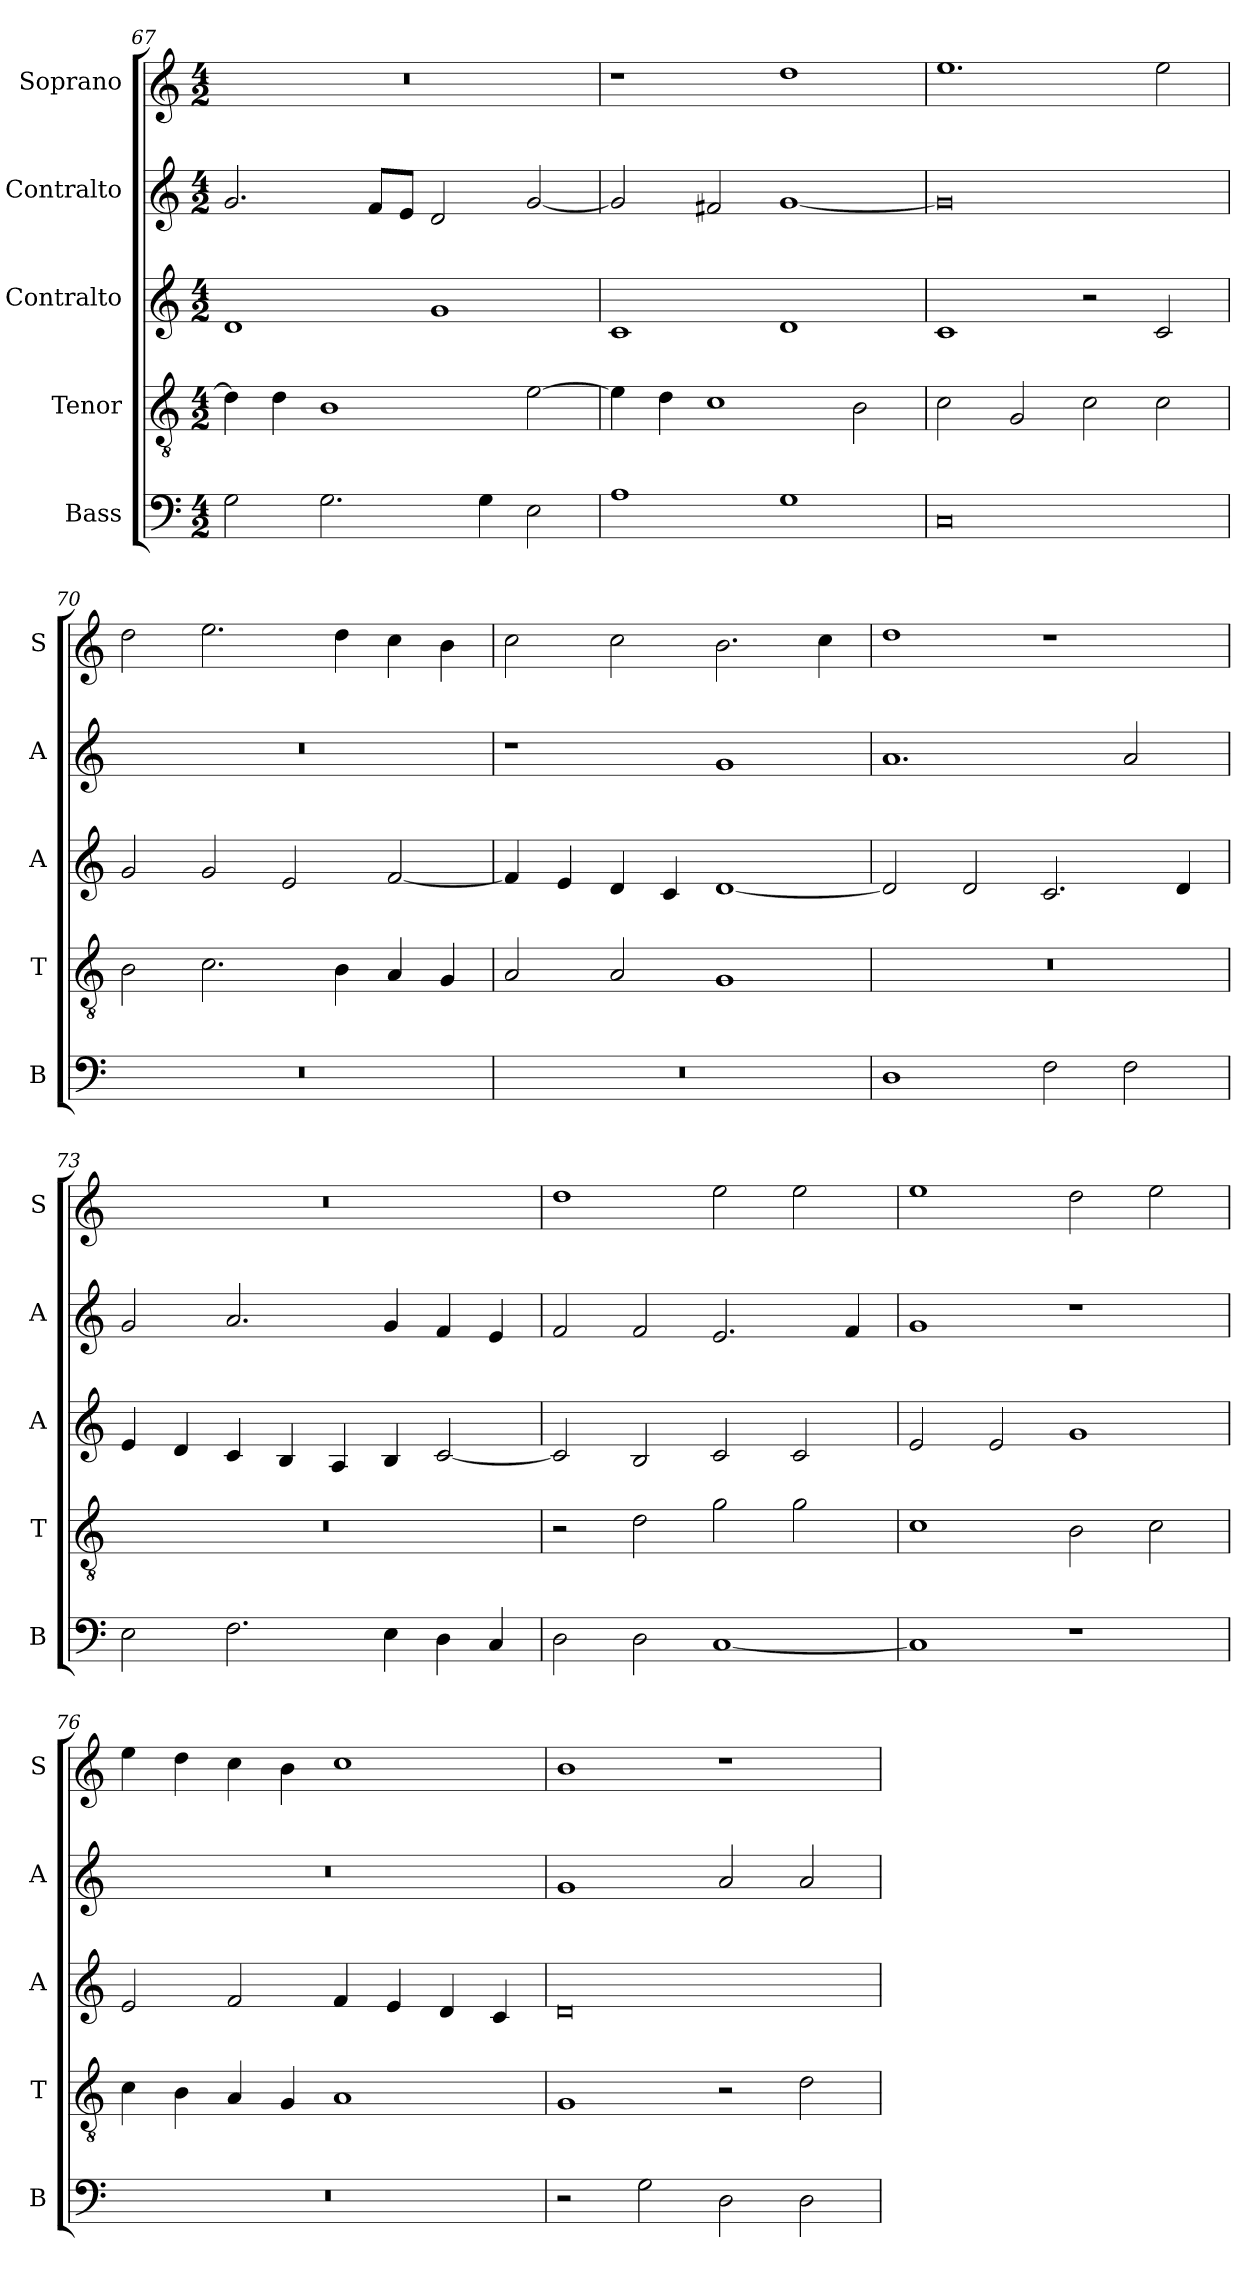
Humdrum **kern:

**kern	**kern	**kern	**kern	**kern
*part5	*part4	*part3	*part2	*part1
*staff5	*staff4	*staff3	*staff2	*staff1
*I"Bass	*I"Tenor	*I"Contralto	*I"Contralto	*I"Soprano
*I'B	*I'T	*I'A	*I'A	*I'S
*clefF4	*clefGv2	*clefG2	*clefG2	*clefG2
*k[]	*k[]	*k[]	*k[]	*k[]
*G:mix	*G:mix	*G:mix	*G:mix	*G:mix
*M4/2	*M4/2	*M4/2	*M4/2	*M4/2
=67	=67	=67	=67	=67
2G	4d]	1d	2.g	0r
.	4d	.	.	.
2.G	1B	.	.	.
.	.	.	8f/L	.
.	.	.	8e/J	.
.	.	1g	2d	.
4G	.	.	.	.
2E	[2e	.	[2g	.
=68	=68	=68	=68	=68
1A	4e]	1c	2g]	1r
.	4d	.	.	.
.	1c	.	2f#X	.
1G	.	1d	[1g	1dd
.	2B	.	.	.
=69	=69	=69	=69	=69
0C	2c	1c	0g]	1.ee
.	2G	.	.	.
.	2c	2r	.	.
.	2c	2c	.	2ee
=70	=70	=70	=70	=70
0r	2B	2g	0r	2dd
.	2.c	2g	.	2.ee
.	.	2e	.	.
.	4B	.	.	4dd
.	4A	[2f	.	4cc
.	4G	.	.	4b
=71	=71	=71	=71	=71
0r	2A	4f]	1r	2cc
.	.	4e	.	.
.	2A	4d	.	2cc
.	.	4c	.	.
.	1G	[1d	1g	2.b
.	.	.	.	4cc
=72	=72	=72	=72	=72
1D	0r	2d]	1.a	1dd
.	.	2d	.	.
2F	.	2.c	.	1r
2F	.	.	2a	.
.	.	4d	.	.
=73	=73	=73	=73	=73
2E	0r	4e	2g	0r
.	.	4d	.	.
2.F	.	4c	2.a	.
.	.	4B	.	.
.	.	4A	.	.
4E	.	4B	4g	.
4D	.	[2c	4f	.
4C	.	.	4e	.
=74	=74	=74	=74	=74
2D	2r	2c]	2f	1dd
2D	2d	2B	2f	.
[1C	2g	2c	2.e	2ee
.	2g	2c	.	2ee
.	.	.	4f	.
=75	=75	=75	=75	=75
1C]	1c	2e	1g	1ee
.	.	2e	.	.
1r	2B	1g	1r	2dd
.	2c	.	.	2ee
=76	=76	=76	=76	=76
0r	4c	2e	0r	4ee
.	4B	.	.	4dd
.	4A	2f	.	4cc
.	4G	.	.	4b
.	1A	4f	.	1cc
.	.	4e	.	.
.	.	4d	.	.
.	.	4c	.	.
=77	=77	=77	=77	=77
2r	1G	0d	1g	1b
2G	.	.	.	.
2D	2r	.	2a	1r
2D	2d	.	2a	.
=	=	=	=	=
*-	*-	*-	*-	*-
